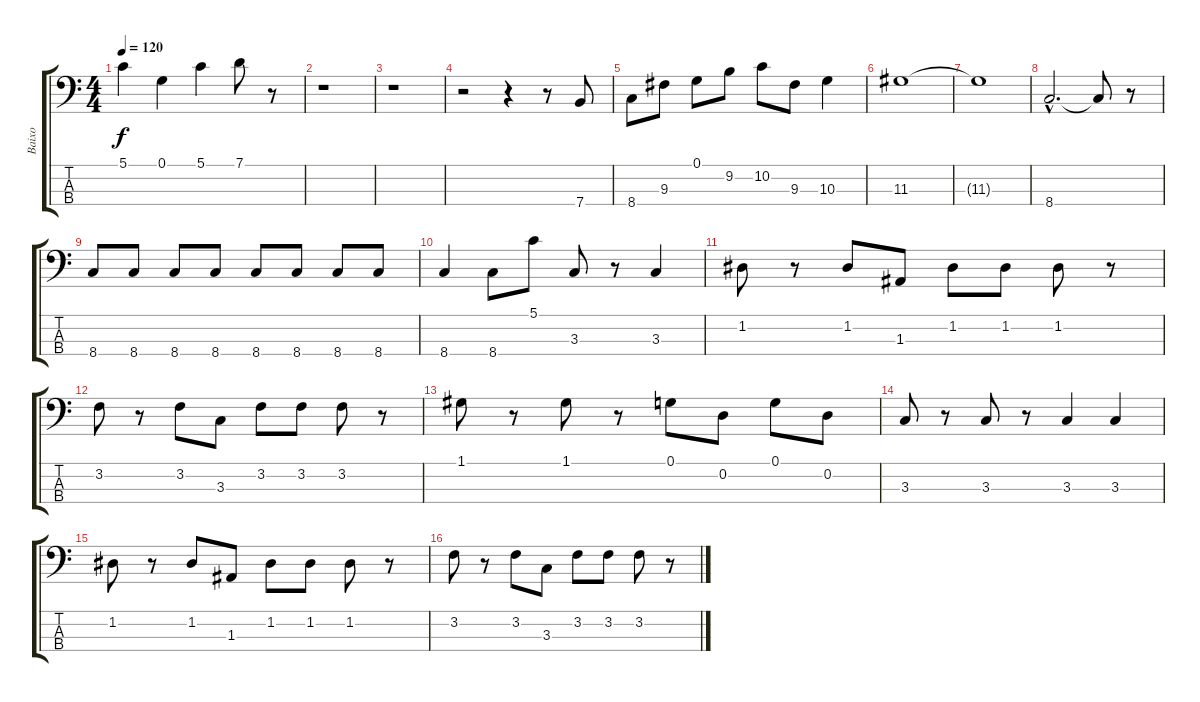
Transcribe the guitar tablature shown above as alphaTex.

\track ("Baixo" "Baixo") {instrument electricbassfinger}
\staff {score tabs}
\tuning (G2 D2 A1 E1) {hide}
\ts (4 4)
\tempo 120
\clef f4
\ks c
5.1.4{dy f} 0.1.4 5.1.4 7.1.8 r.8 |
r.1 |
r.1 |
r.2 r.4 r.8 7.4.8 |
8.4.8 9.3.8 0.1.8 9.2.8 10.2.8 9.3.8 10.3.4 |
11.3.1 |
11.3{t}.1 |
8.4{hac}.2{d} 8.4{t}.8 r.8 |
8.4.8 8.4.8 8.4.8 8.4.8 8.4.8 8.4.8 8.4.8 8.4.8 |
8.4.4 8.4.8 5.1.8 3.3.8 r.8 3.3.4 |
1.2.8 r.8 1.2.8 1.3.8 1.2.8 1.2.8 1.2.8 r.8 |
3.2.8 r.8 3.2.8 3.3.8 3.2.8 3.2.8 3.2.8 r.8 |
1.1.8 r.8 1.1.8 r.8 0.1.8 0.2.8 0.1.8 0.2.8 |
3.3.8 r.8 3.3.8 r.8 3.3.4 3.3.4 |
1.2.8 r.8 1.2.8 1.3.8 1.2.8 1.2.8 1.2.8 r.8 |
3.2.8 r.8 3.2.8 3.3.8 3.2.8 3.2.8 3.2.8 r.8
